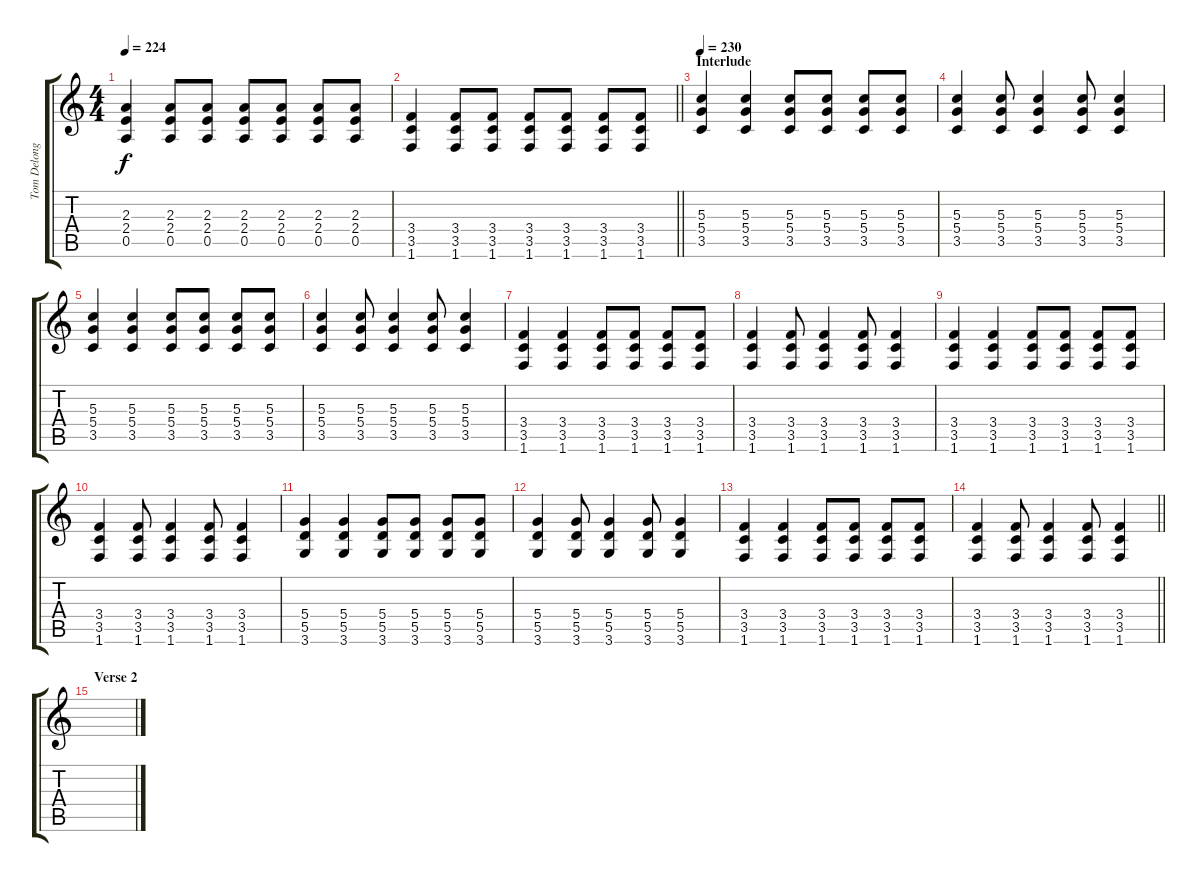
\track ("Tom Delonge - Guitar" "Tom Delong") {instrument distortionguitar}
\staff {score tabs}
\tuning (E4 B3 G3 D3 A2 E2) {hide}
\ts (4 4)
\tempo 224
\clef g2
\ks c
(2.3 2.4 0.5).4{dy f} (2.3 2.4 0.5).8 (2.3 2.4 0.5).8 (2.3 2.4 0.5).8 (2.3 2.4 0.5).8 (2.3 2.4 0.5).8 (2.3 2.4 0.5).8 |
\barLineRight lightlight
(3.4 3.5 1.6).4 (3.4 3.5 1.6).8 (3.4 3.5 1.6).8 (3.4 3.5 1.6).8 (3.4 3.5 1.6).8 (3.4 3.5 1.6).8 (3.4 3.5 1.6).8 |
\section ("" "Interlude")
\tempo 230
(5.3 5.4 3.5).4{volume 9} (5.3 5.4 3.5).4 (5.3 5.4 3.5).8 (5.3 5.4 3.5).8 (5.3 5.4 3.5).8 (5.3 5.4 3.5).8 |
(5.3 5.4 3.5).4 (5.3 5.4 3.5).8 (5.3 5.4 3.5).4 (5.3 5.4 3.5).8 (5.3 5.4 3.5).4 |
(5.3 5.4 3.5).4 (5.3 5.4 3.5).4 (5.3 5.4 3.5).8 (5.3 5.4 3.5).8 (5.3 5.4 3.5).8 (5.3 5.4 3.5).8 |
(5.3 5.4 3.5).4 (5.3 5.4 3.5).8 (5.3 5.4 3.5).4 (5.3 5.4 3.5).8 (5.3 5.4 3.5).4 |
(3.4 3.5 1.6).4 (3.4 3.5 1.6).4 (3.4 3.5 1.6).8 (3.4 3.5 1.6).8 (3.4 3.5 1.6).8 (3.4 3.5 1.6).8 |
(3.4 3.5 1.6).4 (3.4 3.5 1.6).8 (3.4 3.5 1.6).4 (3.4 3.5 1.6).8 (3.4 3.5 1.6).4 |
(3.4 3.5 1.6).4 (3.4 3.5 1.6).4 (3.4 3.5 1.6).8 (3.4 3.5 1.6).8 (3.4 3.5 1.6).8 (3.4 3.5 1.6).8 |
(3.4 3.5 1.6).4 (3.4 3.5 1.6).8 (3.4 3.5 1.6).4 (3.4 3.5 1.6).8 (3.4 3.5 1.6).4 |
(5.4 5.5 3.6).4 (5.4 5.5 3.6).4 (5.4 5.5 3.6).8 (5.4 5.5 3.6).8 (5.4 5.5 3.6).8 (5.4 5.5 3.6).8 |
(5.4 5.5 3.6).4 (5.4 5.5 3.6).8 (5.4 5.5 3.6).4 (5.4 5.5 3.6).8 (5.4 5.5 3.6).4 |
(3.4 3.5 1.6).4 (3.4 3.5 1.6).4 (3.4 3.5 1.6).8 (3.4 3.5 1.6).8 (3.4 3.5 1.6).8 (3.4 3.5 1.6).8 |
\barLineRight lightlight
(3.4 3.5 1.6).4 (3.4 3.5 1.6).8 (3.4 3.5 1.6).4 (3.4 3.5 1.6).8 (3.4 3.5 1.6).4 |
\section ("" "Verse 2")
